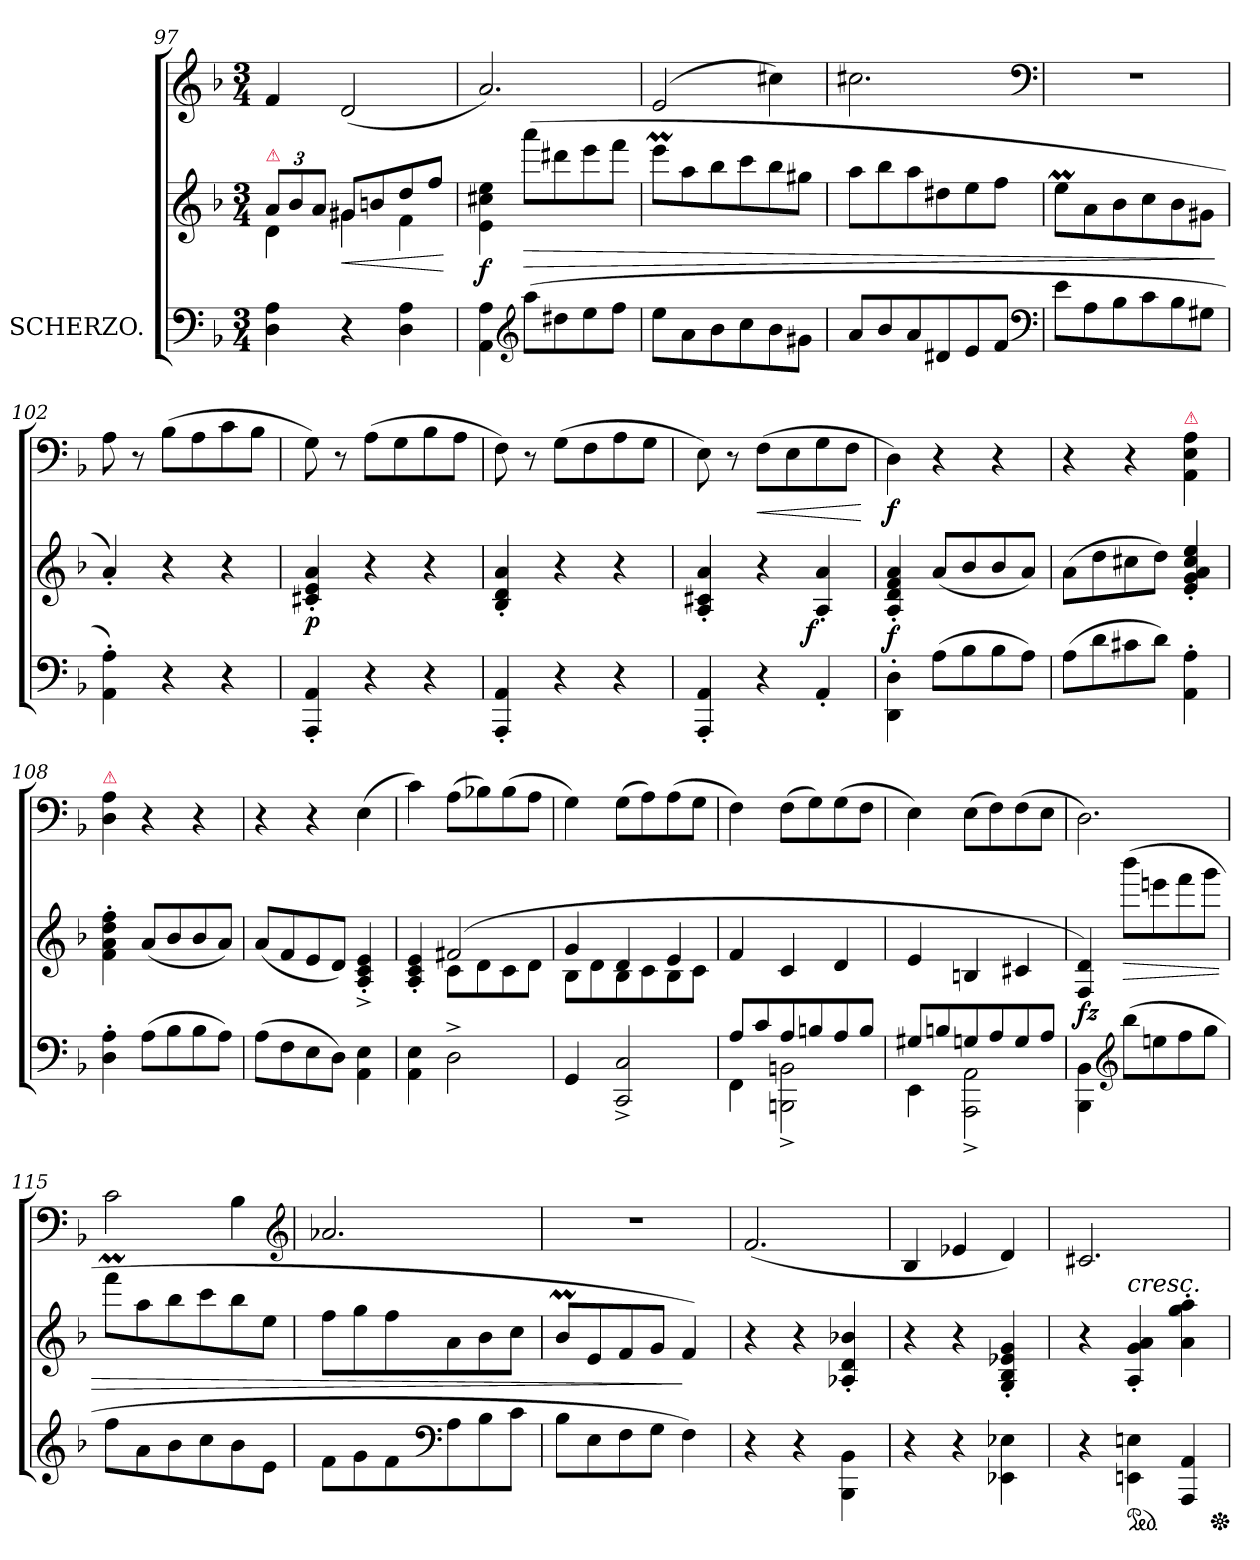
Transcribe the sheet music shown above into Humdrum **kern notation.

**kern	**kern	**dynam	**kern	**dynam
*part2	*part2	*part2	*part1	*part1
*staff3	*staff2	*staff2/3	*staff1	*staff1
*I"SCHERZO.	*	*	*	*
*clefF4	*clefG2	*	*clefG2	*
*k[b-]	*k[b-]	*	*k[b-]	*
*M3/4	*M3/4	*	*M3/4	*
=97	=97	=97	=97	=97
*	*^	*	*	*
!	!LO:TX:a:color=crimson:t=⚠	!	!	!	!
4D 4A	12aL	4d	.	4f!	.
.	12b-	.	.	.	.
.	12aJ	.	.	.	.
!	!	!	!LO:HP:b	!	!
4r	8g#XL	4g#X	<	(<2d!	.
.	8bn	.	.	.	.
4D 4A	8dd	4f	.	.	.
.	8ffJ	.	.	.	.
*	*v	*v	*	*	*
.	.	[	.	.
=98	=98	=98	=98	=98
4AA 4A	4e\ 4cc#X\ 4ee\	f	2.a!)	.
*clefG2	*	*	*	*
!	!	!LO:HP:b	!	!
(<8aaL	(>8aaaL	>	.	.
8dd#X	8ddd#X	.	.	.
8ee	8eee	.	.	.
8ffJ	8fffJ	.	.	.
=99	=99	=99	=99	=99
8eeL	8eeemL	.	(>2e!	.
8a	8aa	.	.	.
8b-	8bb-	.	.	.
8cc	8ccc	.	.	.
8b-	8bb-	.	4cc#X!)	.
8g#XJ	8gg#XJ	.	.	.
=100	=100	=100	=100	=100
8aL	8aaL	.	2.cc#X!	.
8b-	8bb-	.	.	.
8a	8aa	.	.	.
8d#X	8dd#X	.	.	.
8e	8ee	.	.	.
8fJ	8ffJ	.	.	.
*clefF4	*	*	*clefF4	*
=101	=101	=101	=101	=101
8eL	8eemL	.	2.rF	.
8A	8a	.	.	.
8B-	8b-	.	.	.
8c	8cc	.	.	.
8B-	8b-	.	.	.
8G#XJ	8g#XJ	.	.	.
.	.	]	.	.
=102	=102	=102	=102	=102
4AA'> 4A'>)	4a'<)	.	8A!	.
.	.	.	8r	.
4r	4r	.	(>8B-!\L	.
.	.	.	8A!	.
4r	4r	.	8c!	.
.	.	.	8B-!J	.
=103	=103	=103	=103	=103
4AAA'< 4AA'<	4c#X'< 4e'< 4a'<	p	8G!)	.
.	.	.	8r	.
4r	4r	.	(>8A!\L	.
.	.	.	8G!	.
4r	4r	.	8B-!	.
.	.	.	8A!J	.
=104	=104	=104	=104	=104
4AAA'< 4AA'<	4B-'< 4d'< 4a'<	.	8F!)	.
.	.	.	8r	.
4r	4r	.	(>8G!\L	.
.	.	.	8F!	.
4r	4r	.	8A!	.
.	.	.	8G!J	.
=105	=105	=105	=105	=105
4AAA'> 4AA'>	4A'< 4c#X'< 4a'<	.	8E!)	.
.	.	.	8r	.
!	!	!	!	!LO:HP:b
4r	4r	.	(>8F!\L	<
.	.	.	8E!	.
!	!	!LO:DY:rj	!	!
4AA'<	4A'< 4a'<	f	8G!	.
.	.	.	8F!J	.
.	.	.	.	[
=106	=106	=106	=106	=106
4DD'<\ 4D'<\	4A'>/ 4d'>/ 4f'>/ 4a'>/	f	4D!)	f
(>8AL	(<8aL	.	4r	.
8B-	8b-	.	.	.
8B-	8b-	.	4r	.
8AJ)	8aJ)	.	.	.
=107	=107	=107	=107	=107
(>8AL	(>8aL	.	4r	.
8d	8dd	.	.	.
8c#X	8cc#X	.	4r	.
8dJ)	8ddJ)	.	.	.
!	!	!	!LO:TX:a:color=crimson:t=⚠	!
4AA'> 4A'>	4e'< 4g'< 4a'< 4cc#'< 4ee'<	.	4AA! 4E! 4A!	.
=108	=108	=108	=108	=108
!	!	!	!LO:TX:a:color=crimson:t=⚠	!
4D'> 4A'>	4f'> 4a'> 4dd'> 4ff'>	.	4D! 4A!	.
(>8AL	(<8a/L	.	4r	.
8B-	8b-	.	.	.
8B-	8b-	.	4r	.
8AJ)	8aJ)	.	.	.
=109	=109	=109	=109	=109
(>8AL	(<8aL	.	4r	.
8F	8f	.	.	.
8E	8e	.	4r	.
8DJ)	8dJ)	.	.	.
4AA\ 4E\	4A'>^</ 4c'>^</ 4e'>^</	.	(>4E!	.
=110	=110	=110	=110	=110
*	*^	*	*	*
4AA\ 4E\	4A'>/ 4c'>/ 4e'>/	4rddyy	.	4c!)	.
2D^>	(>2f#X	8cL	.	(>8A!\L	.
.	.	8d	.	8B-X!)	.
.	.	8c	.	(>8B-!	.
.	.	8dJ	.	8A!J	.
=111	=111	=111	=111	=111	=111
4GG	4g	8B-L	.	4G!)	.
.	.	8d	.	.	.
2CC^< 2C^<	4d	8B-	.	(>8G!\L	.
.	.	8c	.	8A!)	.
.	4e	8B-	.	(>8A!	.
.	.	8cJ	.	8G!J	.
*	*v	*v	*	*	*
=112	=112	=112	=112	=112
*^	*	*	*	*
8AL	4FF	4f	.	4F!)	.
8c	.	.	.	.	.
8A	2BBBn^< 2BBn^<	4c	.	(>8F!\L	.
8Bn	.	.	.	8G!)	.
8A	.	4d	.	(>8G!	.
8BJ	.	.	.	8F!J	.
=113	=113	=113	=113	=113	=113
8G#XL	4EE	4e	.	4E!)	.
8Bn	.	.	.	.	.
8Gn	2AAA^< 2AA^<	4Bn	.	(>8E!\L	.
8A	.	.	.	8F!)	.
8G	.	4c#X	.	(>8F!	.
8AJ	.	.	.	8E!J	.
*v	*v	*	*	*	*
=114	=114	=114	=114	=114
4BBB-\ 4BB-\	4F/ 4d/)	fz	2.D!)	.
*clefG2	*	*	*	*
!	!	!LO:HP:b	!	!
(>8bb-L	(>8bbb-L	>	.	.
8een	8eeen	.	.	.
8ff	8fff	.	.	.
8ggJ	8gggJ	.	.	.
=115	=115	=115	=115	=115
8ffL	8fffML	.	2c!	.
8a	8aa	.	.	.
8b-	8bb-	.	.	.
8cc	8ccc	.	.	.
8b-	8bb-	.	4B-!	.
8eJ	8eeJ	.	.	.
*	*	*	*clefG2	*
=116	=116	=116	=116	=116
8fL	8ffL	.	2.a-X!	.
8g	8gg	.	.	.
8f	8ff	.	.	.
*clefF4	*	*	*	*
8A	8a	.	.	.
8B-	8b-	.	.	.
8cJ	8ccJ	.	.	.
=117	=117	=117	=117	=117
8B-L	8b-ML	.	2.rdd	.
8E	8e	.	.	.
8F	8f	.	.	.
8GJ	8gJ	.	.	.
4F)	4f)	]	.	.
=118	=118	=118	=118	=118
4r	4r	.	(<2.f!	.
4r	4r	.	.	.
4BBB-\ 4BB-\	4A-X'> 4d'> 4b-X'>	.	.	.
=119	=119	=119	=119	=119
4r	4r	.	4B-!	.
4r	4r	.	4e-X!	.
4EE-X\ 4E-X\	4G'>/ 4B-'>/ 4e-X'>/ 4g'>/	.	4d!)	.
=120	=120	=120	=120	=120
4r	4r	.	2.c#X!	.
!	!LO:TX:i:t=cresc.	!	!	!
*ped	*	*	*	*
4EEn\ 4En\	4A'>/ 4g'>/ 4a'>/	.	.	.
4AAA 4AA	4a'> 4gg'> 4aa'>	.	.	.
*Xped	*	*	*	*
=	=	=	=	=
*-	*-	*-	*-	*-
